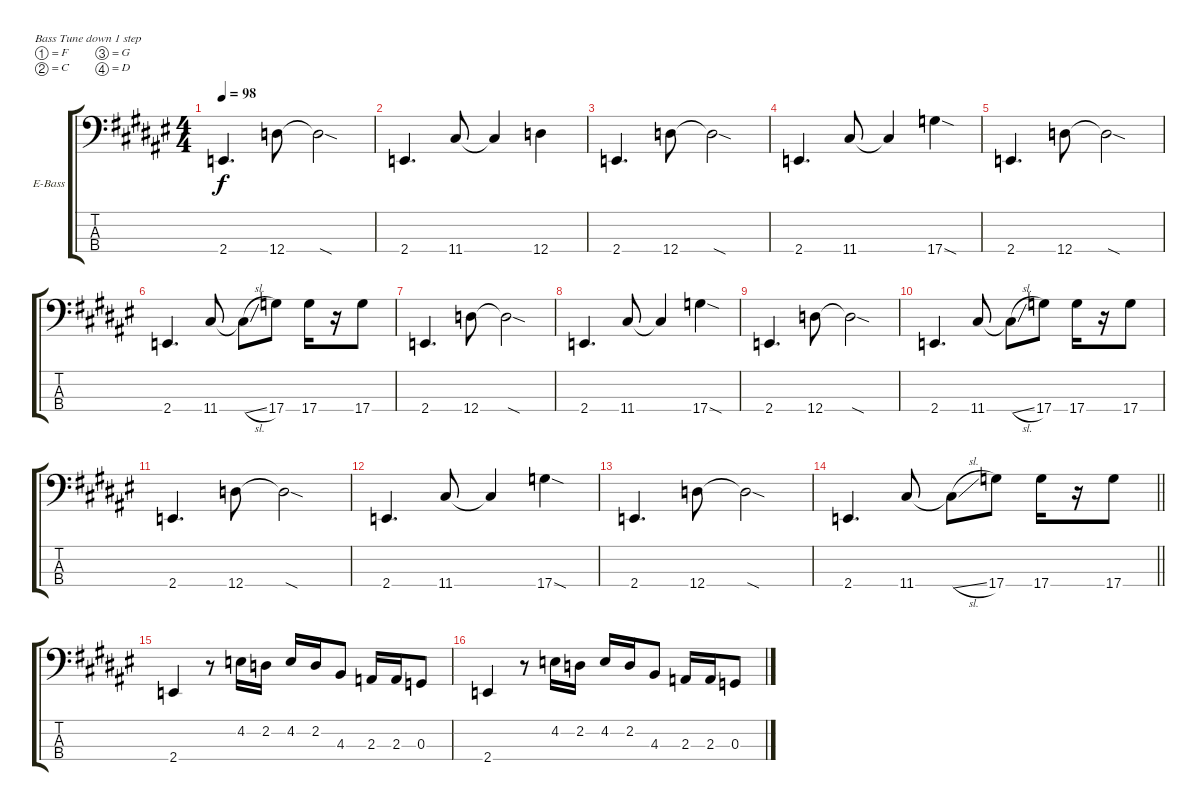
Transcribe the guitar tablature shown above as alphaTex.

\bracketExtendMode groupsimilarinstruments
\firstSystemTrackNameOrientation horizontal
\otherSystemsTrackNameOrientation horizontal
\track ("Untitled" "E-Bass") {instrument electricbassfinger}
\staff {score tabs}
\tuning (F2 C2 G1 D1)
\ts (4 4)
\tempo 98
\clef f4
\ks d#minor
2.4.4{d dy f} 12.4.8 12.4{sod t}.2 |
2.4.4{d} 11.4.8 11.4{t}.4 12.4.4 |
\ks f#
2.4.4{d} 12.4.8 12.4{sod t}.2 |
\ks d#minor
2.4.4{d} 11.4.8 11.4{t}.4 17.4{sod}.4 |
2.4.4{d} 12.4.8 12.4{sod t}.2 |
\ks f#
2.4.4{d} 11.4.8 11.4{sl t}.8 17.4.8 17.4.16 r.16 17.4.8 |
\ks d#minor
2.4.4{d} 12.4.8 12.4{sod t}.2 |
2.4.4{d} 11.4.8 11.4{t}.4 17.4{sod}.4 |
\ks f#
2.4.4{d} 12.4.8 12.4{sod t}.2 |
\ks d#minor
2.4.4{d} 11.4.8 11.4{sl t}.8 17.4.8 17.4.16 r.16 17.4.8 |
2.4.4{d} 12.4.8 12.4{sod t}.2 |
\ks f#
2.4.4{d} 11.4.8 11.4{t}.4 17.4{sod}.4 |
\ks d#minor
2.4.4{d} 12.4.8 12.4{sod t}.2 |
\barLineRight lightlight
2.4.4{d} 11.4.8 11.4{sl t}.8 17.4.8 17.4.16 r.16 17.4.8 |
\ks f#
2.4.4 r.8 4.2.16 2.2.16 4.2.16 2.2.16 4.3.8 2.3.16 2.3.16 0.3.8 |
\ks d#minor
2.4.4 r.8 4.2.16 2.2.16 4.2.16 2.2.16 4.3.8 2.3.16 2.3.16 0.3.8
